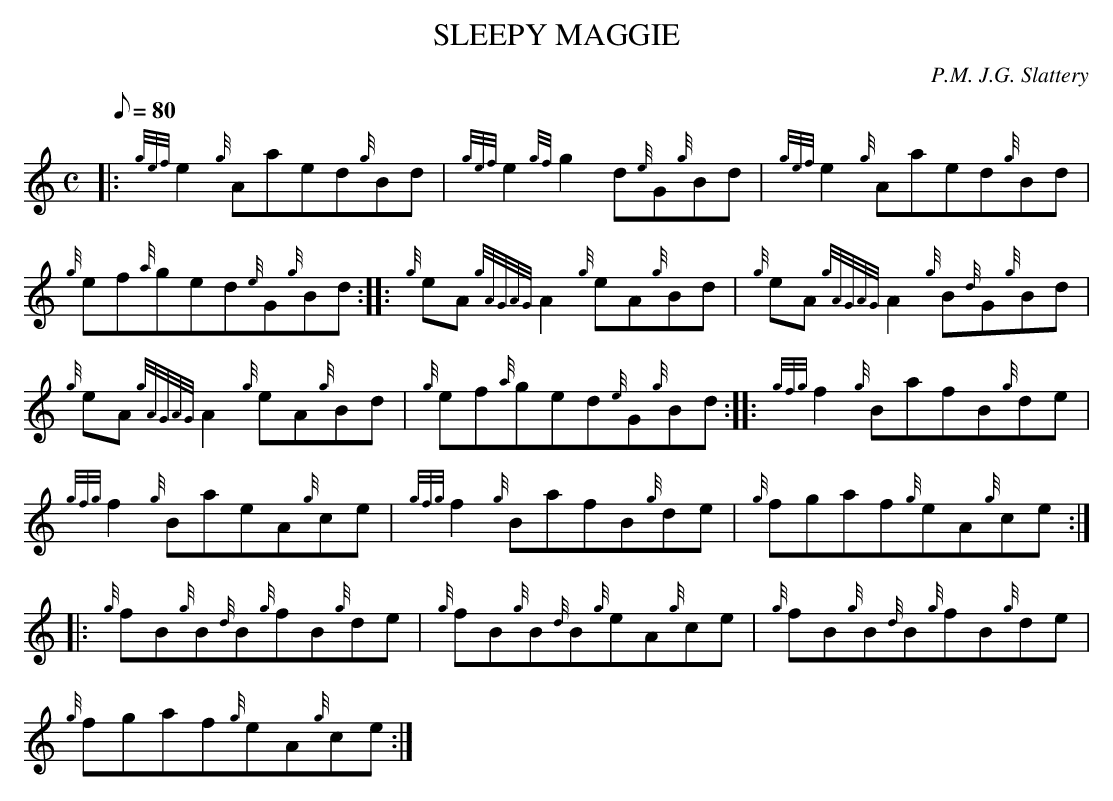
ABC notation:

X:1
T:SLEEPY MAGGIE
M:C
L:1/8
Q:80
C:P.M. J.G. Slattery
K:HP
|: {gef}e2{g}Aaed{g}Bd|
{gef}e2{gf}g2d{e}G{g}Bd|
{gef}e2{g}Aaed{g}Bd|  !
{g}ef{a}ged{e}G{g}Bd:| |:
{g}eA{gAGAG}A2{g}eA{g}Bd|
{g}eA{gAGAG}A2{g}B{d}G{g}Bd|  !
{g}eA{gAGAG}A2{g}eA{g}Bd|
{g}ef{a}ged{e}G{g}Bd:| |:
{gfg}f2{g}BafB{g}de|  !
{gfg}f2{g}BaeA{g}ce|
{gfg}f2{g}BafB{g}de|
{g}fgaf{g}eA{g}ce:| |:  !
{g}fB{g}B{d}B{g}fB{g}de|
{g}fB{g}B{d}B{g}eA{g}ce|
{g}fB{g}B{d}B{g}fB{g}de|  !
{g}fgaf{g}eA{g}ce:|

